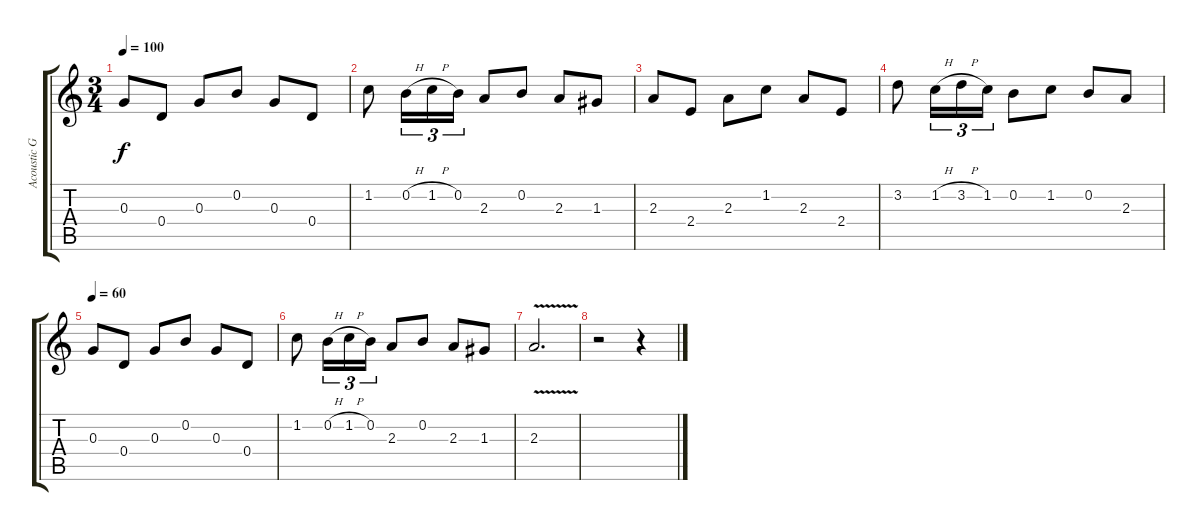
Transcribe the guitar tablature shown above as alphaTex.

\track ("Acoustic Guitar 2" "Acoustic G") {instrument acousticguitarnylon}
\staff {score tabs}
\tuning (E4 B3 G3 D3 A2 E2) {hide}
\ts (3 4)
\tempo 100
\clef g2
\ks c
0.3.8{dy f} 0.4.8 0.3.8 0.2.8 0.3.8 0.4.8 |
1.2.8 0.2{h}.16{tu (3 2)} 1.2{h}.16{tu (3 2)} 0.2.16{tu (3 2)} 2.3.8 0.2.8 2.3.8 1.3.8 |
2.3.8 2.4.8 2.3.8 1.2.8 2.3.8 2.4.8 |
3.2.8 1.2{h}.16{tu (3 2)} 3.2{h}.16{tu (3 2)} 1.2.16{tu (3 2)} 0.2.8 1.2.8 0.2.8 2.3.8 |
\tempo 60
0.3.8 0.4.8 0.3.8 0.2.8 0.3.8 0.4.8 |
1.2.8 0.2{h}.16{tu (3 2)} 1.2{h}.16{tu (3 2)} 0.2.16{tu (3 2)} 2.3.8 0.2.8 2.3.8 1.3.8 |
2.3{v}.2{d} |
r.2 r.4
